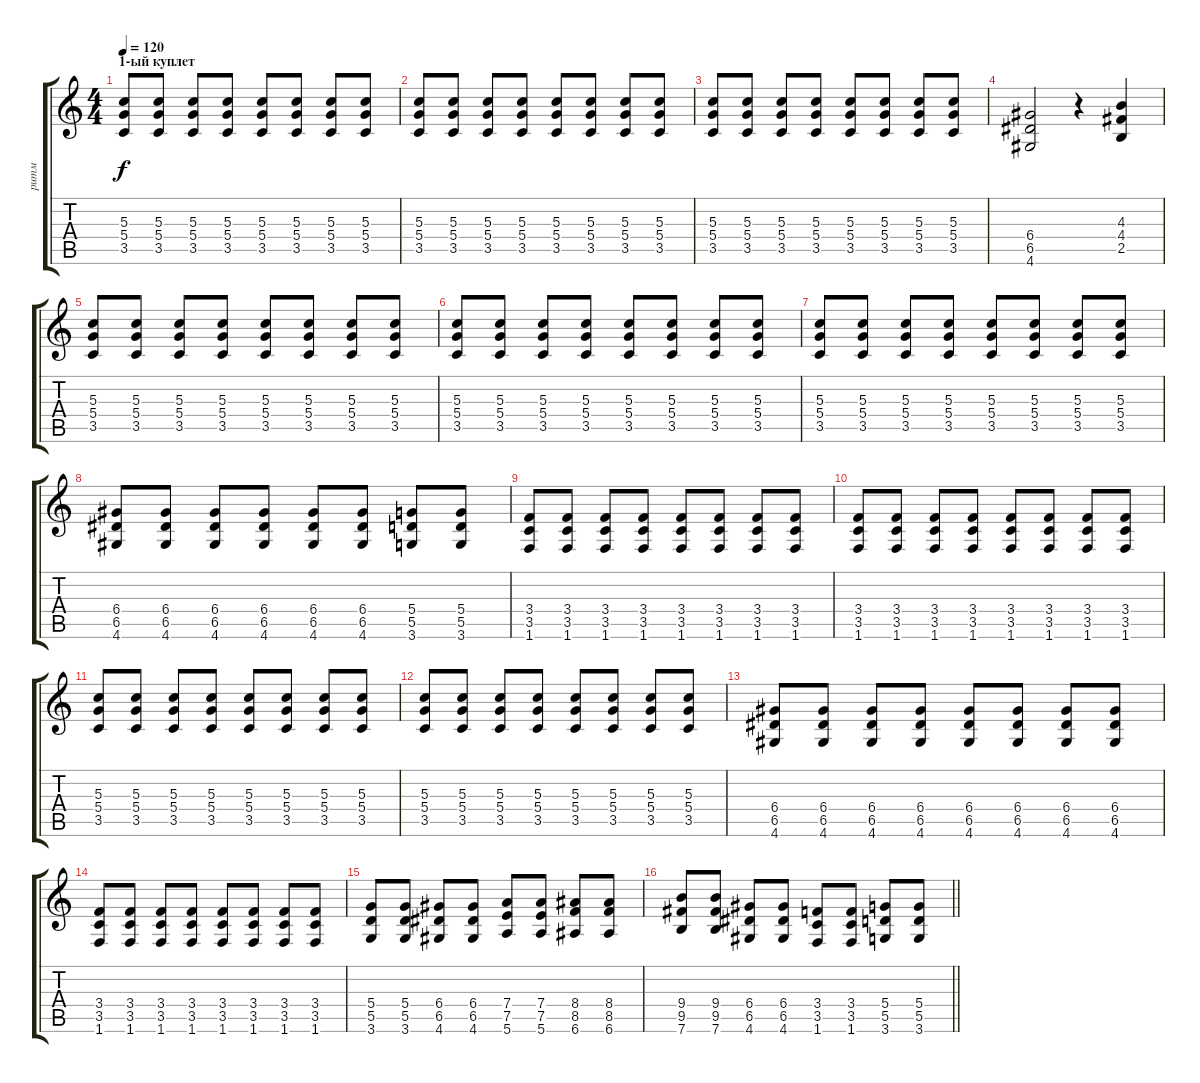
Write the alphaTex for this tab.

\track ("ритм" "ритм") {instrument distortionguitar}
\staff {score tabs}
\tuning (E4 B3 G3 D3 A2 E2) {hide}
\ts (4 4)
\section ("" "1-ый куплет ")
\tempo 120
\clef g2
\ks c
(5.3 5.4 3.5).8{dy f} (5.3 5.4 3.5).8 (5.3 5.4 3.5).8 (5.3 5.4 3.5).8 (5.3 5.4 3.5).8 (5.3 5.4 3.5).8 (5.3 5.4 3.5).8 (5.3 5.4 3.5).8 |
(5.3 5.4 3.5).8 (5.3 5.4 3.5).8 (5.3 5.4 3.5).8 (5.3 5.4 3.5).8 (5.3 5.4 3.5).8 (5.3 5.4 3.5).8 (5.3 5.4 3.5).8 (5.3 5.4 3.5).8 |
(5.3 5.4 3.5).8 (5.3 5.4 3.5).8 (5.3 5.4 3.5).8 (5.3 5.4 3.5).8 (5.3 5.4 3.5).8 (5.3 5.4 3.5).8 (5.3 5.4 3.5).8 (5.3 5.4 3.5).8 |
(6.4 6.5 4.6).2 r.4 (4.3 4.4 2.5).4 |
(5.3 5.4 3.5).8 (5.3 5.4 3.5).8 (5.3 5.4 3.5).8 (5.3 5.4 3.5).8 (5.3 5.4 3.5).8 (5.3 5.4 3.5).8 (5.3 5.4 3.5).8 (5.3 5.4 3.5).8 |
(5.3 5.4 3.5).8 (5.3 5.4 3.5).8 (5.3 5.4 3.5).8 (5.3 5.4 3.5).8 (5.3 5.4 3.5).8 (5.3 5.4 3.5).8 (5.3 5.4 3.5).8 (5.3 5.4 3.5).8 |
(5.3 5.4 3.5).8 (5.3 5.4 3.5).8 (5.3 5.4 3.5).8 (5.3 5.4 3.5).8 (5.3 5.4 3.5).8 (5.3 5.4 3.5).8 (5.3 5.4 3.5).8 (5.3 5.4 3.5).8 |
(6.4 6.5 4.6).8 (6.4 6.5 4.6).8 (6.4 6.5 4.6).8 (6.4 6.5 4.6).8 (6.4 6.5 4.6).8 (6.4 6.5 4.6).8 (5.4 5.5 3.6).8 (5.4 5.5 3.6).8 |
(3.4 3.5 1.6).8 (3.4 3.5 1.6).8 (3.4 3.5 1.6).8 (3.4 3.5 1.6).8 (3.4 3.5 1.6).8 (3.4 3.5 1.6).8 (3.4 3.5 1.6).8 (3.4 3.5 1.6).8 |
(3.4 3.5 1.6).8 (3.4 3.5 1.6).8 (3.4 3.5 1.6).8 (3.4 3.5 1.6).8 (3.4 3.5 1.6).8 (3.4 3.5 1.6).8 (3.4 3.5 1.6).8 (3.4 3.5 1.6).8 |
(5.3 5.4 3.5).8 (5.3 5.4 3.5).8 (5.3 5.4 3.5).8 (5.3 5.4 3.5).8 (5.3 5.4 3.5).8 (5.3 5.4 3.5).8 (5.3 5.4 3.5).8 (5.3 5.4 3.5).8 |
(5.3 5.4 3.5).8 (5.3 5.4 3.5).8 (5.3 5.4 3.5).8 (5.3 5.4 3.5).8 (5.3 5.4 3.5).8 (5.3 5.4 3.5).8 (5.3 5.4 3.5).8 (5.3 5.4 3.5).8 |
(6.4 6.5 4.6).8 (6.4 6.5 4.6).8 (6.4 6.5 4.6).8 (6.4 6.5 4.6).8 (6.4 6.5 4.6).8 (6.4 6.5 4.6).8 (6.4 6.5 4.6).8 (6.4 6.5 4.6).8 |
(3.4 3.5 1.6).8 (3.4 3.5 1.6).8 (3.4 3.5 1.6).8 (3.4 3.5 1.6).8 (3.4 3.5 1.6).8 (3.4 3.5 1.6).8 (3.4 3.5 1.6).8 (3.4 3.5 1.6).8 |
(5.4 5.5 3.6).8 (5.4 5.5 3.6).8 (6.4 6.5 4.6).8 (6.4 6.5 4.6).8 (7.4 7.5 5.6).8 (7.4 7.5 5.6).8 (8.4 8.5 6.6).8 (8.4 8.5 6.6).8 |
\barLineRight lightlight
(9.4 9.5 7.6).8 (9.4 9.5 7.6).8 (6.4 6.5 4.6).8 (6.4 6.5 4.6).8 (3.4 3.5 1.6).8 (3.4 3.5 1.6).8 (5.4 5.5 3.6).8 (5.4 5.5 3.6).8
